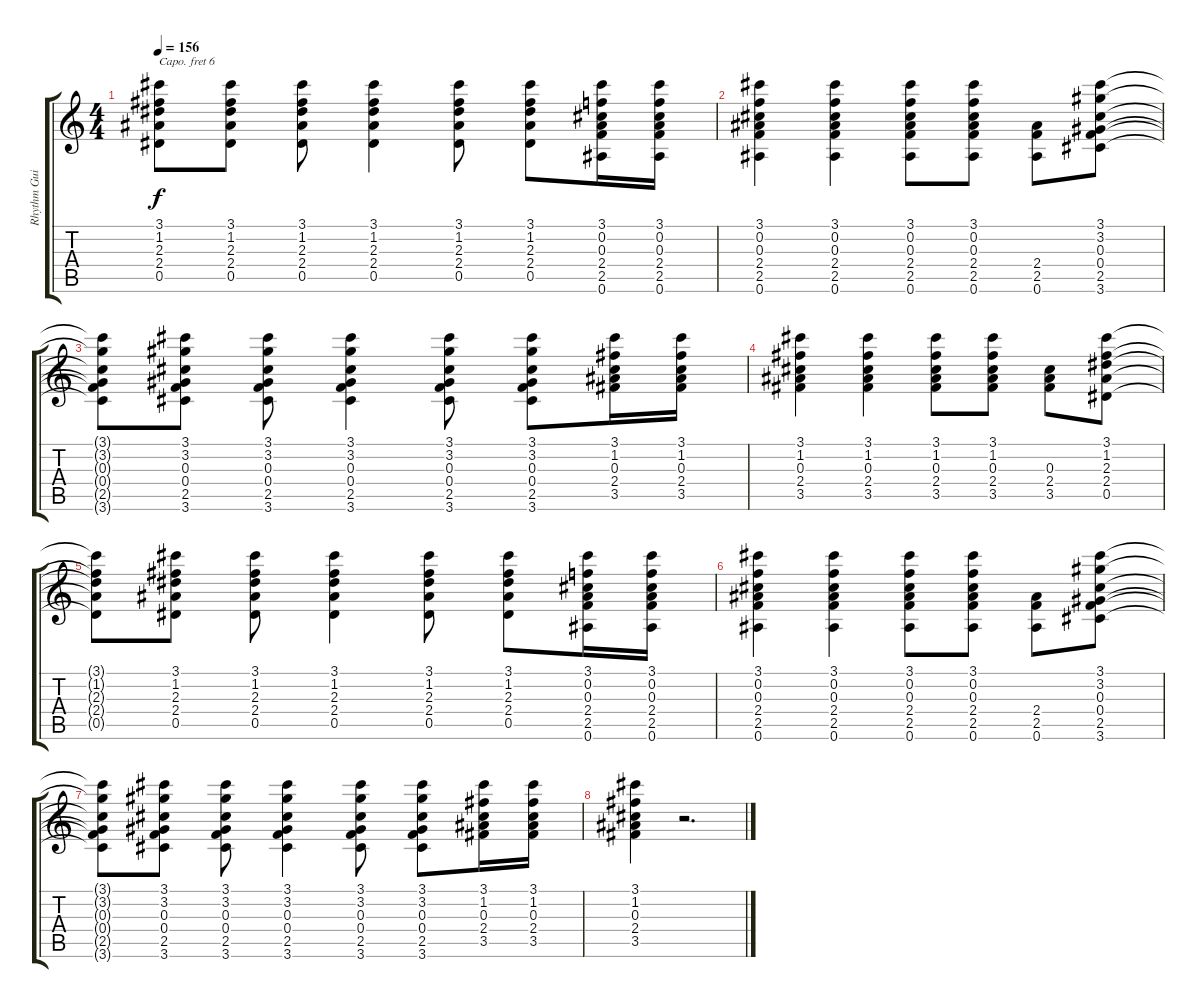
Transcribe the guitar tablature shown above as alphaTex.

\track ("Rhythm Guitar" "Rhythm Gui") {instrument electricguitarclean}
\staff {score tabs}
\capo 6
\tuning (E4 B3 G3 D3 A2 E2) {hide}
\ts (4 4)
\tempo 156
\clef g2
\ks c
(3.1{t} 1.2{t} 2.3{t} 2.4{t} 0.5{t}).8{dy f} (3.1 1.2 2.3 2.4 0.5).8 (3.1 1.2 2.3 2.4 0.5).8 (3.1 1.2 2.3 2.4 0.5).4 (3.1 1.2 2.3 2.4 0.5).8 (3.1 1.2 2.3 2.4 0.5).8 (3.1 0.2 0.3 2.4 2.5 0.6).16 (3.1 0.2 0.3 2.4 2.5 0.6).16 |
(3.1 0.2 0.3 2.4 2.5 0.6).4 (3.1 0.2 0.3 2.4 2.5 0.6).4 (3.1 0.2 0.3 2.4 2.5 0.6).8 (3.1 0.2 0.3 2.4 2.5 0.6).8 (2.4 2.5 0.6).8 (3.1 3.2 0.3 0.4 2.5 3.6).8 |
(3.1{t} 3.2{t} 0.3{t} 0.4{t} 2.5{t} 3.6{t}).8 (3.1 3.2 0.3 0.4 2.5 3.6).8 (3.1 3.2 0.3 0.4 2.5 3.6).8 (3.1 3.2 0.3 0.4 2.5 3.6).4 (3.1 3.2 0.3 0.4 2.5 3.6).8 (3.1 3.2 0.3 0.4 2.5 3.6).8 (3.1 1.2 0.3 2.4 3.5).16 (3.1 1.2 0.3 2.4 3.5).16 |
(3.1 1.2 0.3 2.4 3.5).4 (3.1 1.2 0.3 2.4 3.5).4 (3.1 1.2 0.3 2.4 3.5).8 (3.1 1.2 0.3 2.4 3.5).8 (0.3 2.4 3.5).8 (3.1 1.2 2.3 2.4 0.5).8 |
(3.1{t} 1.2{t} 2.3{t} 2.4{t} 0.5{t}).8 (3.1 1.2 2.3 2.4 0.5).8 (3.1 1.2 2.3 2.4 0.5).8 (3.1 1.2 2.3 2.4 0.5).4 (3.1 1.2 2.3 2.4 0.5).8 (3.1 1.2 2.3 2.4 0.5).8 (3.1 0.2 0.3 2.4 2.5 0.6).16 (3.1 0.2 0.3 2.4 2.5 0.6).16 |
(3.1 0.2 0.3 2.4 2.5 0.6).4 (3.1 0.2 0.3 2.4 2.5 0.6).4 (3.1 0.2 0.3 2.4 2.5 0.6).8 (3.1 0.2 0.3 2.4 2.5 0.6).8 (2.4 2.5 0.6).8 (3.1 3.2 0.3 0.4 2.5 3.6).8 |
(3.1{t} 3.2{t} 0.3{t} 0.4{t} 2.5{t} 3.6{t}).8 (3.1 3.2 0.3 0.4 2.5 3.6).8 (3.1 3.2 0.3 0.4 2.5 3.6).8 (3.1 3.2 0.3 0.4 2.5 3.6).4 (3.1 3.2 0.3 0.4 2.5 3.6).8 (3.1 3.2 0.3 0.4 2.5 3.6).8 (3.1 1.2 0.3 2.4 3.5).16 (3.1 1.2 0.3 2.4 3.5).16 |
(3.1 1.2 0.3 2.4 3.5).4 r.2{d}
